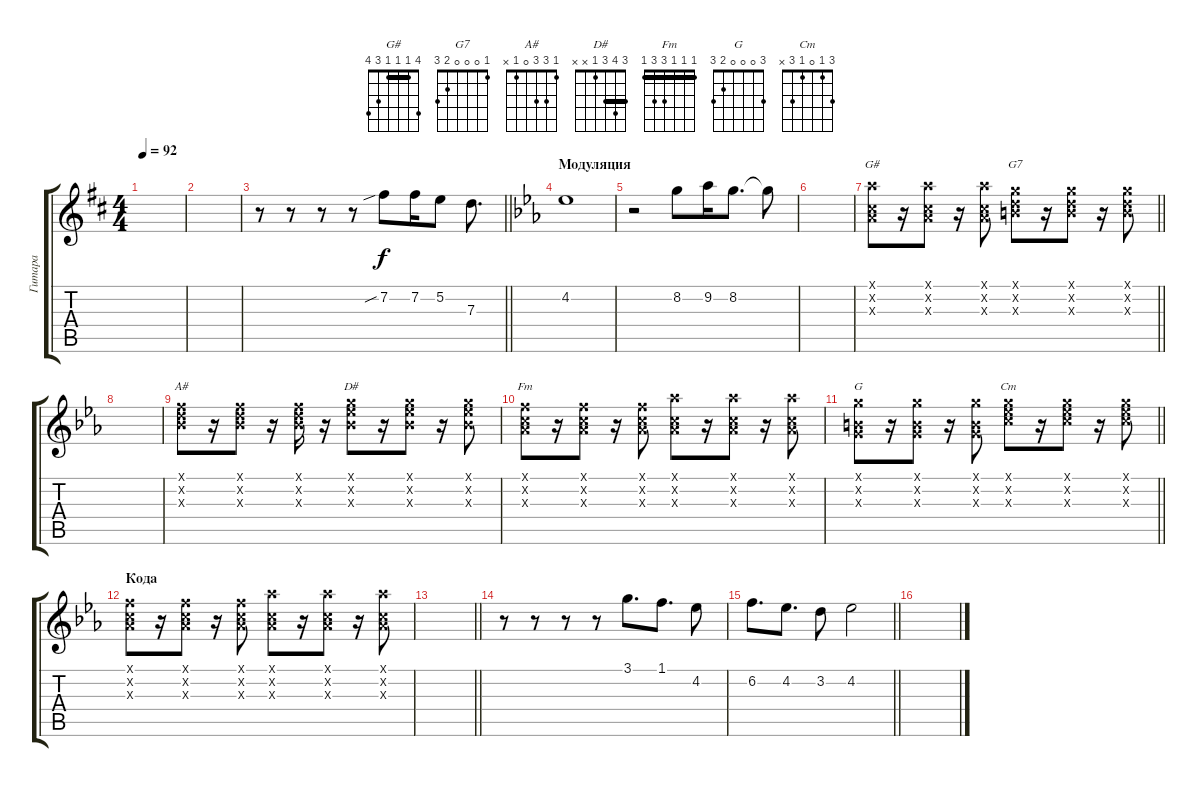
\track ("Гитара" "Гитара") {instrument acousticguitarnylon}
\staff {score tabs}
\tuning (E4 B3 G3 D3 A2 E2) {hide}
\chord ("G#" 4 1 1 1 3 4) {barre 1}
\chord ("G7" 1 0 0 0 2 3)
\chord ("A#" 1 3 3 0 1 x)
\chord ("D#" 3 4 3 1 x x) {barre 3}
\chord ("Fm" 1 1 1 3 3 1) {barre 1}
\chord ("G" 3 0 0 0 2 3)
\chord ("Cm" 3 1 0 1 3 x)
\ts (4 4)
\tempo 92
\clef g2
\ks bminor
|
|
\barLineRight lightlight
r.8{instrument acousticguitarnylon} r.8 r.8 r.8 7.2{sib}.8 7.2.16 5.2.8 7.3.8{d} |
\section ("" "Модуляция")
\ks cminor
4.2.1 |
r.2 8.2.8 9.2.16 8.2.8{d} 8.2{t}.8 |
|
\barLineRight lightlight
(4.1{x} 1.2{x} 1.3{x}).8{ch "G#" instrument acousticgrandpiano} r.16 (4.1{x} 1.2{x} 1.3{x}).8 r.16 (4.1{x} 1.2{x} 1.3{x}).8 (3.1{x} 3.2{x} 4.3{x}).8{ch "G7"} r.16 (3.1{x} 3.2{x} 4.3{x}).8 r.16 (3.1{x} 3.2{x} 4.3{x}).8 |
|
(1.1{x} 3.2{x} 3.3{x}).8{ch "A#"} r.16 (1.1{x} 3.2{x} 3.3{x}).8 r.16 (1.1{x} 3.2{x} 3.3{x}).16 r.16 (3.1{x} 4.2{x} 3.3{x}).8{ch "D#"} r.16 (3.1{x} 4.2{x} 3.3{x}).8 r.16 (3.1{x} 4.2{x} 3.3{x}).8 |
(1.1{x} 1.2{x} 1.3{x}).8{ch "Fm"} r.16 (1.1{x} 1.2{x} 1.3{x}).8 r.16 (1.1{x} 1.2{x} 1.3{x}).8 (4.1{x} 1.2{x} 1.3{x}).8 r.16 (4.1{x} 1.2{x} 1.3{x}).8 r.16 (4.1{x} 1.2{x} 1.3{x}).8 |
\barLineRight lightlight
(3.1{x} 0.2{x} 0.3{x}).8{ch "G"} r.16 (3.1{x} 0.2{x} 0.3{x}).8 r.16 (3.1{x} 0.2{x} 0.3{x}).8 (3.1{x} 4.2{x} 5.3{x}).8{ch "Cm"} r.16 (3.1{x} 4.2{x} 5.3{x}).8 r.16 (3.1{x} 4.2{x} 5.3{x}).8 |
\section ("" "Кода")
(1.1{x} 1.2{x} 1.3{x}).8 r.16 (1.1{x} 1.2{x} 1.3{x}).8 r.16 (1.1{x} 1.2{x} 1.3{x}).8 (4.1{x} 1.2{x} 1.3{x}).8 r.16 (4.1{x} 1.2{x} 1.3{x}).8 r.16 (4.1{x} 1.2{x} 1.3{x}).8 |
\barLineRight lightlight
|
r.8 r.8 r.8 r.8 3.1.8{d} 1.1.8{d} 4.2.8 |
\barLineRight lightlight
6.2.8{d} 4.2.8{d} 3.2.8 4.2.2 |
\section ("" "")
